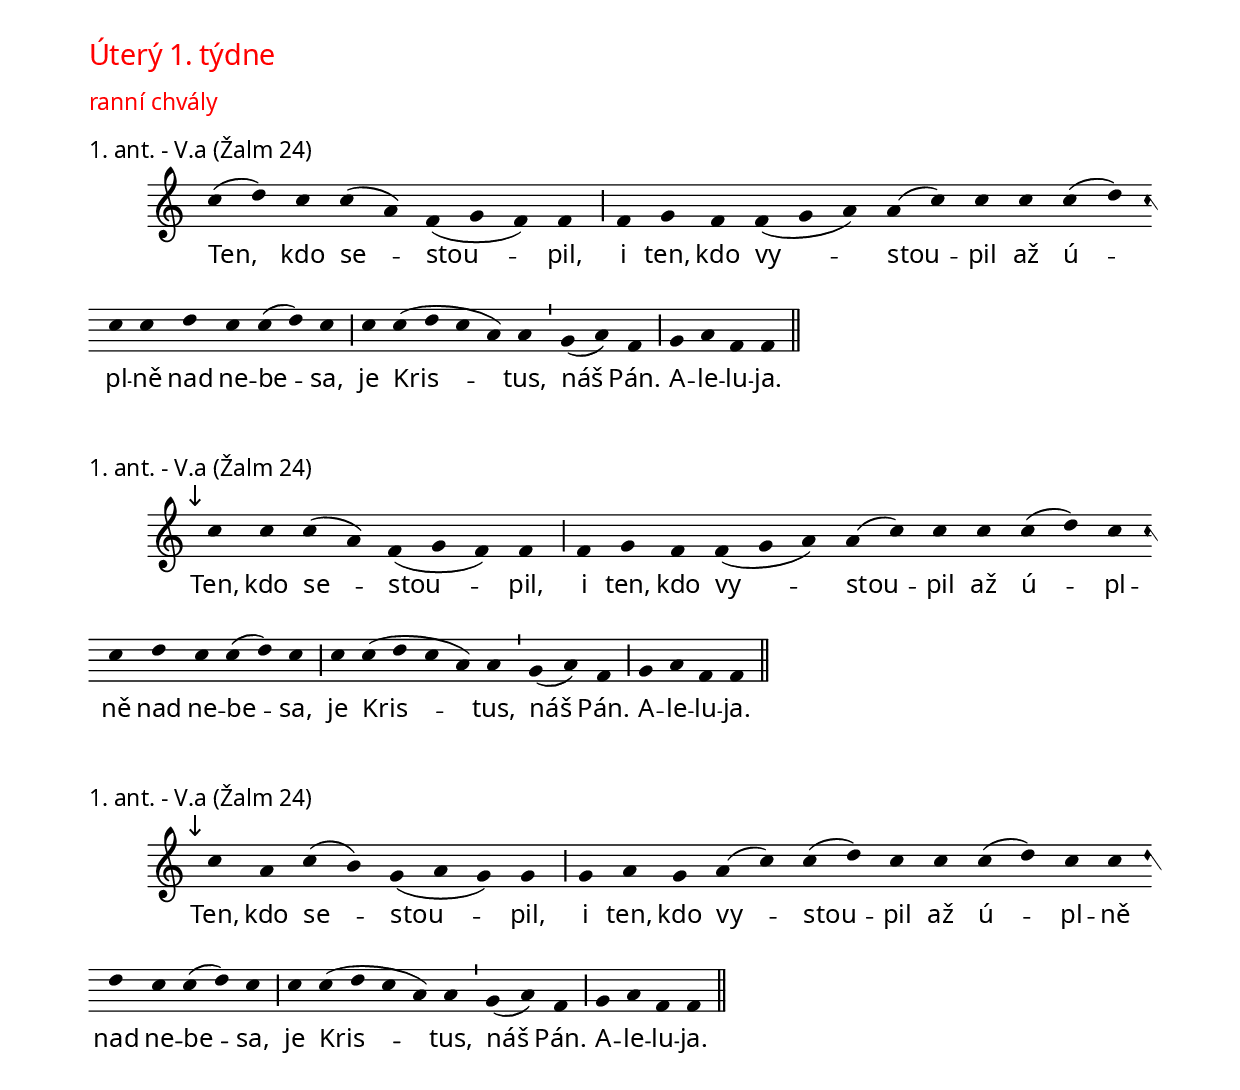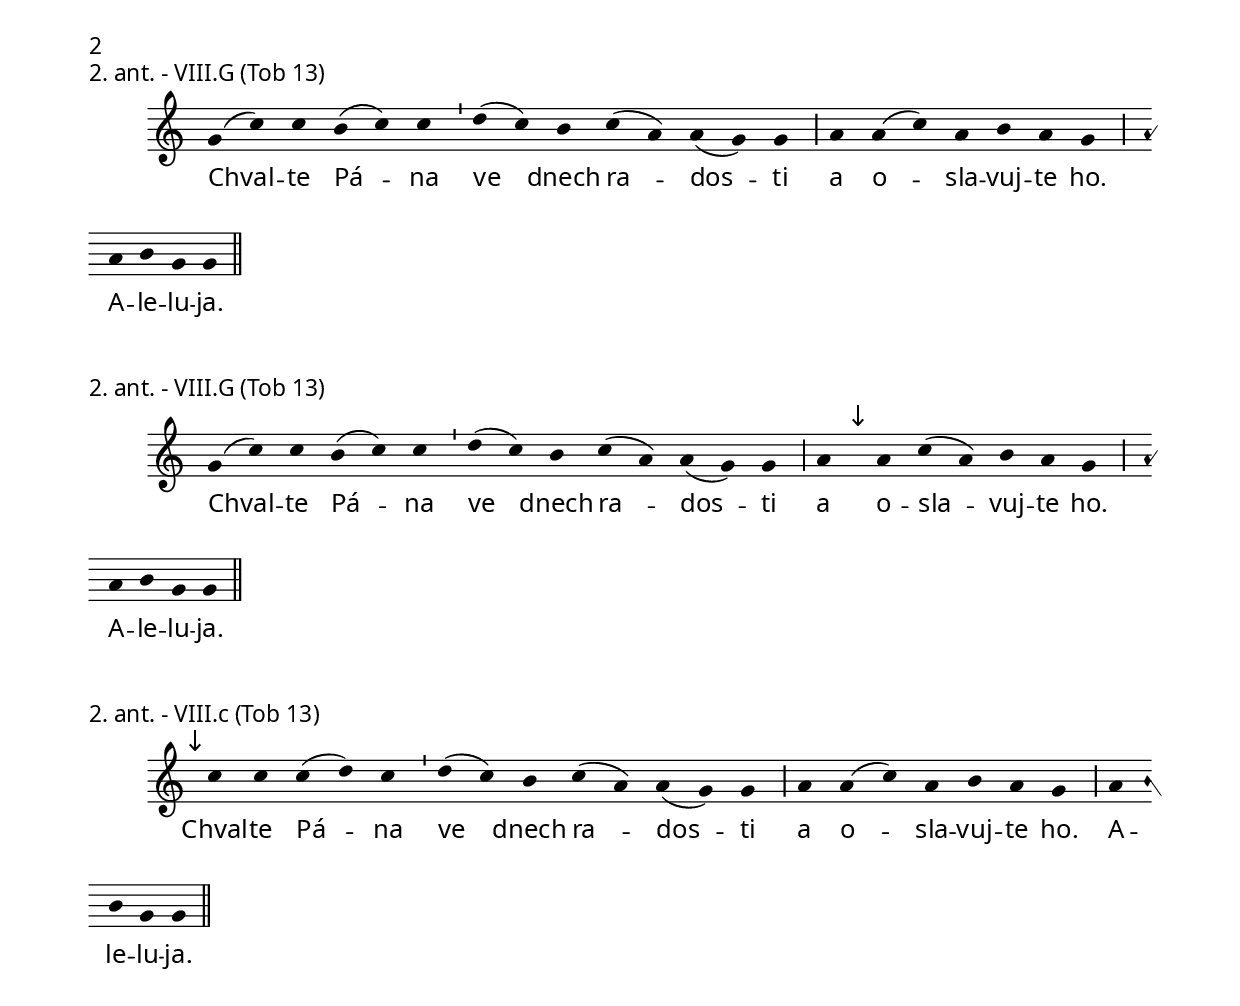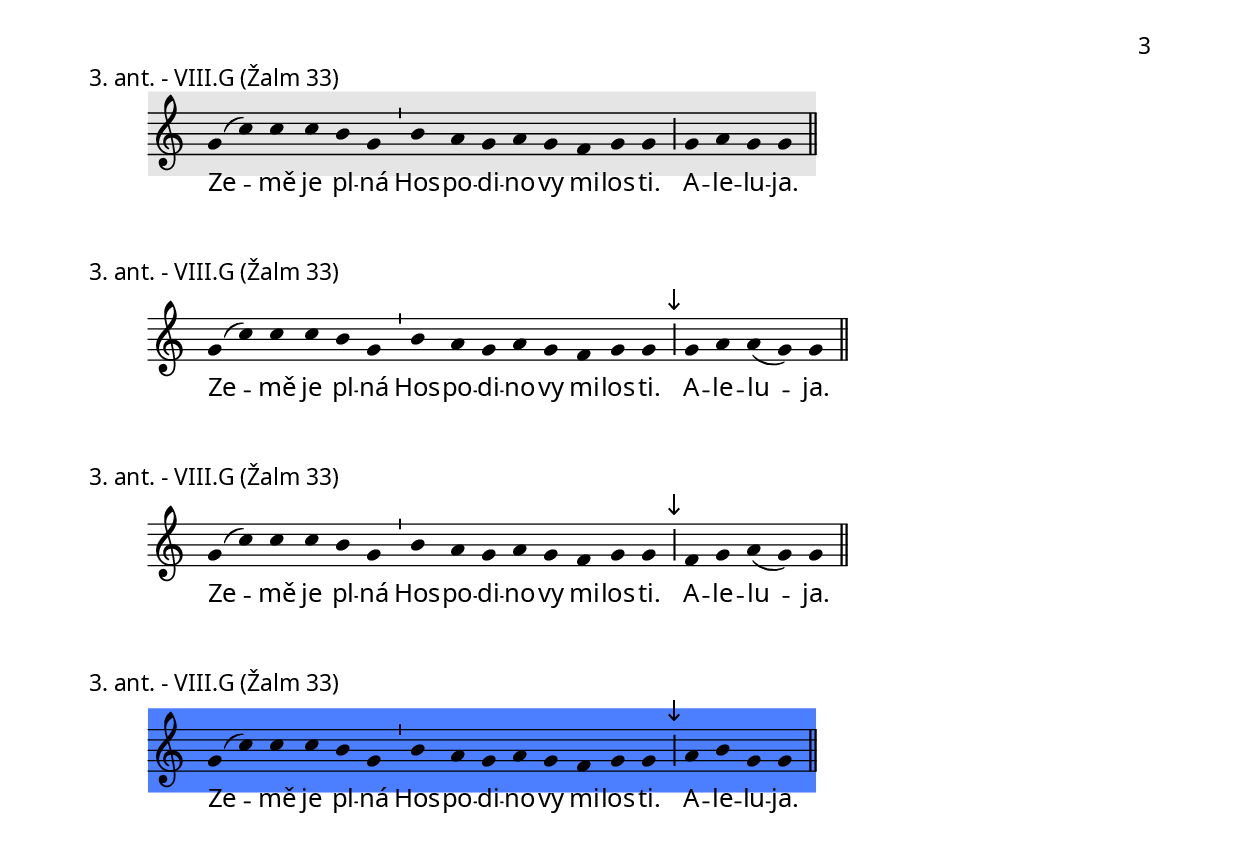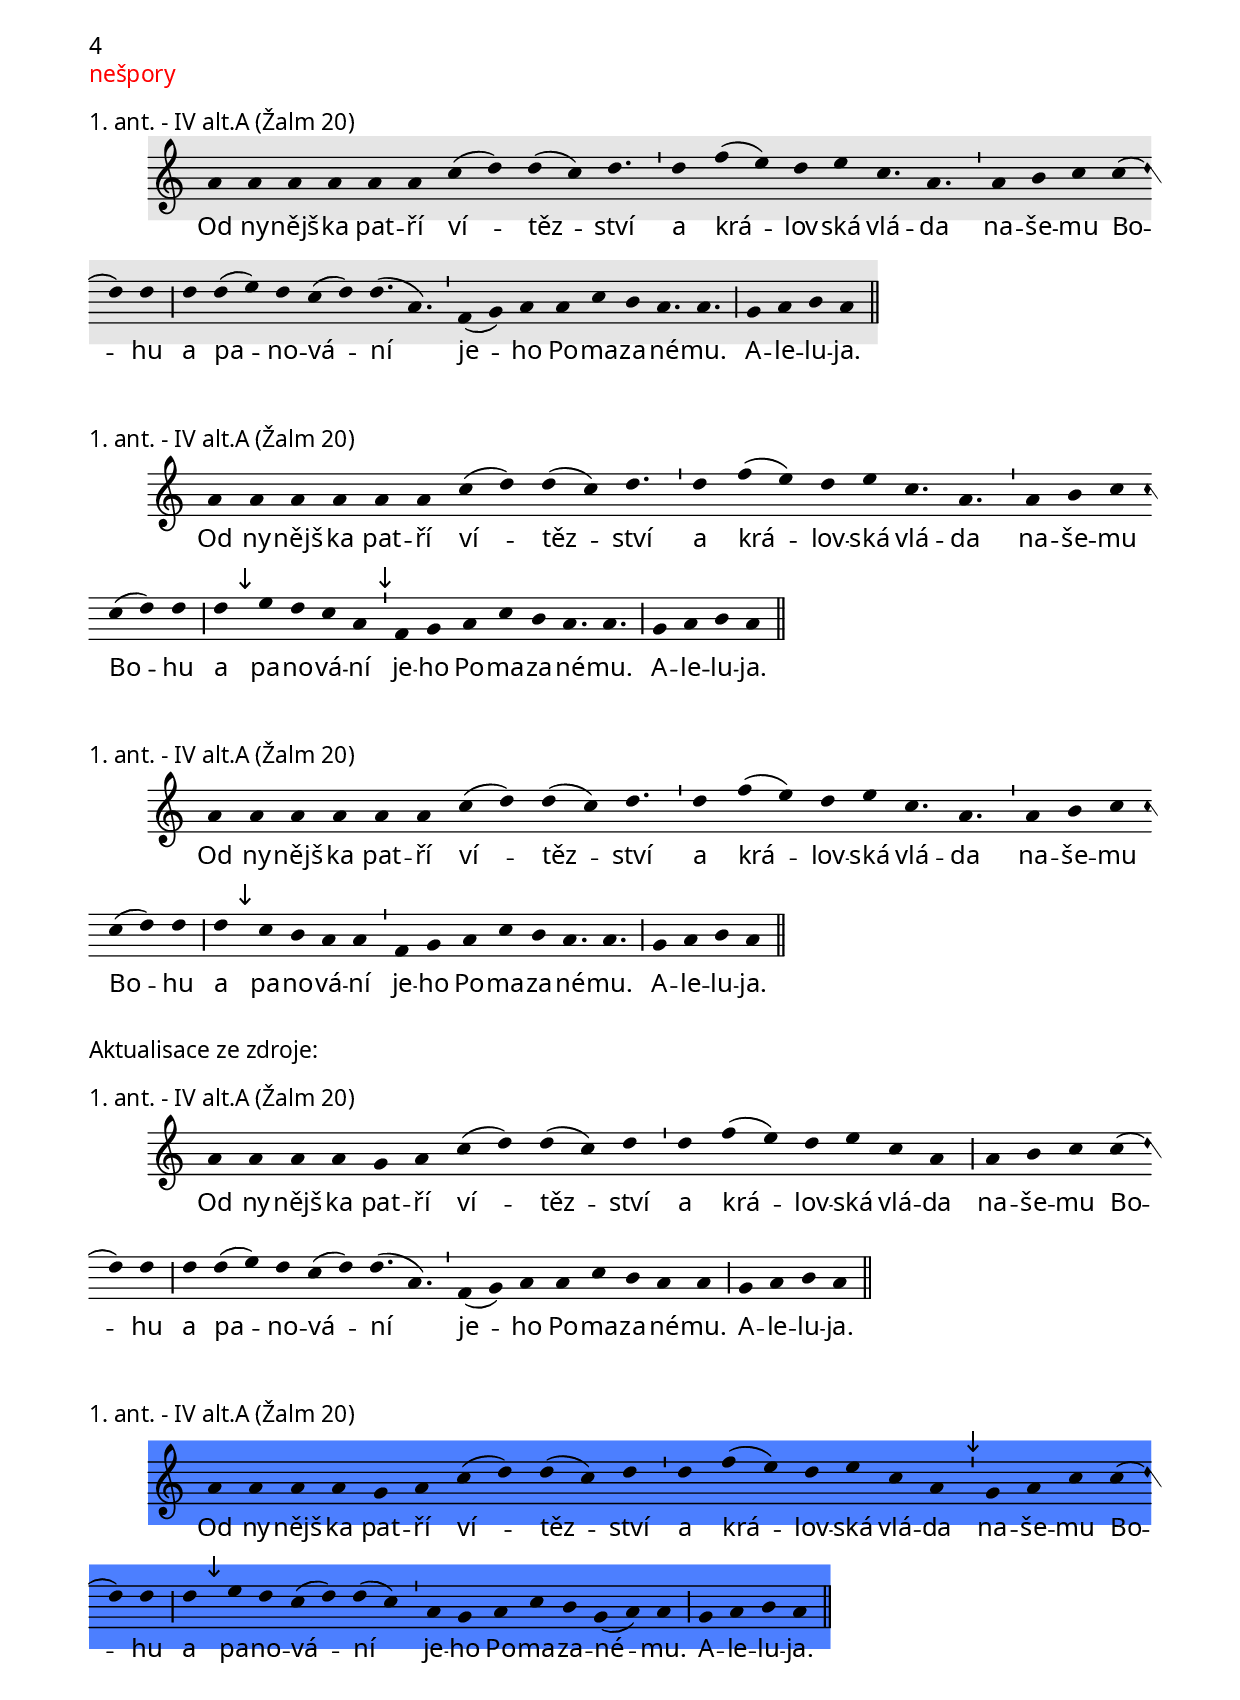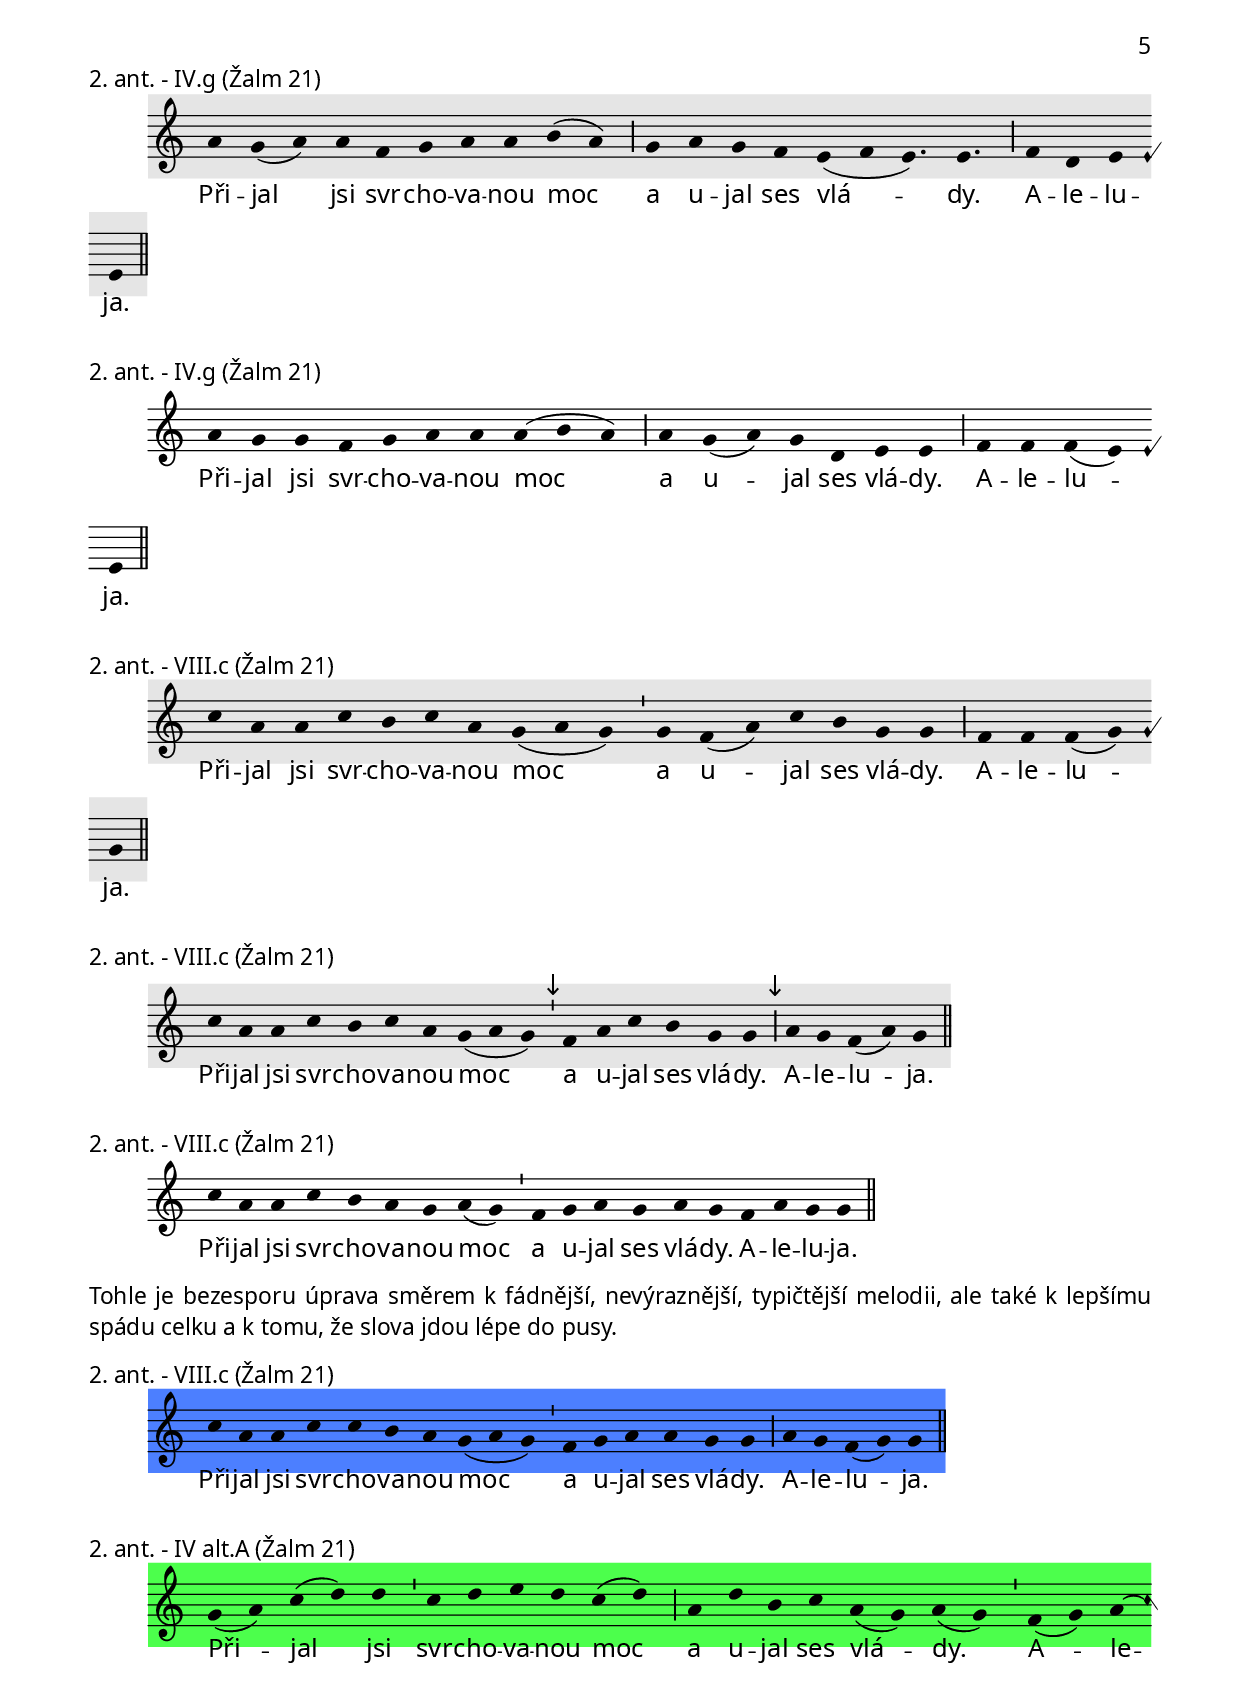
\include "../spolecne.ly"

\markup {\nadpisDen {Úterý 1. týdne}}

\markup {\nadpisHodinka {"ranní chvály"}}

\score {
  \relative c'' {
    \choralniRezim
    c4( d) c c( a) f( g f) f \barMaior
    f g f f( g a) a( c) c c c( d) c c d c c( d) c \barMaior
    c c( d c a) a \barMin g( a) f \barMaior
    g a f f \barFinalis
  }
  \addlyrics {
    Ten, kdo se -- stou -- pil,
    i ten, kdo vy -- stou -- pil až ú -- pl -- ně nad ne -- be -- sa,
    je Kris -- tus, náš Pán.
    A -- le -- lu -- ja.
  }
  \header {
    quid = "1. ant."
    modus = "V"
    differentia = "a"
    psalmus = "Žalm 24"
    id = "rch-a1"
    piece = \markup {\sestavTitulek}
  }
}

\score {
  \relative c'' {
    \choralniRezim
    \mark\sipka c4 c c( a) f( g f) f \barMaior
    f g f f( g a) a( c) c c c( d) c c d c c( d) c \barMaior
    c c( d c a) a \barMin g( a) f \barMaior
    g a f f \barFinalis
  }
  \addlyrics {
    Ten, kdo se -- stou -- pil,
    i ten, kdo vy -- stou -- pil až ú -- pl -- ně nad ne -- be -- sa,
    je Kris -- tus, náš Pán.
    A -- le -- lu -- ja.
  }
  \header {
    quid = "1. ant."
    modus = "V"
    differentia = "a"
    psalmus = "Žalm 24"
    id = "rch-a1"
    piece = \markup {\sestavTitulek}
  }
}

\score {
  \relative c'' {
    \choralniRezim
    \mark\sipka c4 a c( b) g( a g) g \barMaior
    g a g a( c) c( d) c c c( d) c c d c c( d) c \barMaior
    c c( d c a) a \barMin g( a) f \barMaior
    g a f f \barFinalis
  }
  \addlyrics {
    Ten, kdo se -- stou -- pil,
    i ten, kdo vy -- stou -- pil až ú -- pl -- ně nad ne -- be -- sa,
    je Kris -- tus, náš Pán.
    A -- le -- lu -- ja.
  }
  \header {
    quid = "1. ant."
    modus = "V"
    differentia = "a"
    psalmus = "Žalm 24"
    id = "rch-a1"
    piece = \markup {\sestavTitulek}
  }
}

\pageBreak

\score {
  \relative c'' {
    \choralniRezim
    g4( c) c b( c) c \barMin d( c) b c( a) a( g) g \barMaior
    a a( c) a b a g \barMaior
    a b g g \barFinalis
  }
  \addlyrics {
    Chval -- te Pá -- na ve dnech ra -- dos -- ti
    a o -- sla -- vuj -- te ho.
    A -- le -- lu -- ja.
  }
  \header {
    quid = "2. ant."
    modus = "VIII"
    differentia = "G"
    psalmus = "Tob 13"
    id = "rch-a2"
    piece = \markup {\sestavTitulek}
  }
}

\score {
  \relative c'' {
    \choralniRezim
    g4( c) c b( c) c \barMin d( c) b c( a) a( g) g \barMaior
    a \mark\sipka a c( a) b a g \barMaior
    a b g g \barFinalis
  }
  \addlyrics {
    Chval -- te Pá -- na ve dnech ra -- dos -- ti
    a o -- sla -- vuj -- te ho.
    A -- le -- lu -- ja.
  }
  \header {
    quid = "2. ant."
    modus = "VIII"
    differentia = "G"
    psalmus = "Tob 13"
    id = "rch-a2"
    piece = \markup {\sestavTitulek}
  }
}

\score {
  \relative c'' {
    \choralniRezim
    \mark\sipka c4 c c( d) c \barMin d( c) b c( a) a( g) g \barMaior
    a a( c) a b a g \barMaior
    a b g g \barFinalis
  }
  \addlyrics {
    Chval -- te Pá -- na ve dnech ra -- dos -- ti
    a o -- sla -- vuj -- te ho.
    A -- le -- lu -- ja.
  }
  \header {
    quid = "2. ant."
    modus = "VIII"
    differentia = "c"
    psalmus = "Tob 13"
    id = "rch-a2"
    piece = \markup {\sestavTitulek}
  }
}

\pageBreak

\score {
  \relative c'' {
    \zvyraznovacSedy
    \choralniRezim
    g4( c) c c b g \barMin b a g a g f g g \barMaior
    g a g g \barFinalis
  }
  \addlyrics {
    Ze -- mě je pl -- ná
    Hos -- po -- di -- no -- vy mi -- los -- ti.
    A -- le -- lu -- ja.
  }
  \header {
    quid = "3. ant."
    modus = "VIII"
    differentia = "G"
    psalmus = "Žalm 33"
    id = "rch-a3"
    piece = \markup {\sestavTitulek}
  }
}

\score {
  \relative c'' {
    \choralniRezim
    g4( c) c c b g \barMin b a g a g f g g \barMaior
    \mark\sipka g a a( g) g \barFinalis
  }
  \addlyrics {
    Ze -- mě je pl -- ná
    Hos -- po -- di -- no -- vy mi -- los -- ti.
    A -- le -- lu -- ja.
  }
  \header {
    quid = "3. ant."
    modus = "VIII"
    differentia = "G"
    psalmus = "Žalm 33"
    id = "rch-a3"
    piece = \markup {\sestavTitulek}
  }
}

\score {
  \relative c'' {
    \choralniRezim
    g4( c) c c b g \barMin b a g a g f g g \barMaior
    \mark\sipka f g a( g) g \barFinalis
  }
  \addlyrics {
    Ze -- mě je pl -- ná
    Hos -- po -- di -- no -- vy mi -- los -- ti.
    A -- le -- lu -- ja.
  }
  \header {
    quid = "3. ant."
    modus = "VIII"
    differentia = "G"
    psalmus = "Žalm 33"
    id = "rch-a3"
    piece = \markup {\sestavTitulek}
  }
}

\score {
  \relative c'' {
    \zvyraznovacModry
    \choralniRezim
    g4( c) c c b g \barMin b a g a g f g g \barMaior
    \mark\sipka a b g g \barFinalis
  }
  \addlyrics {
    Ze -- mě je pl -- ná
    Hos -- po -- di -- no -- vy mi -- los -- ti.
    A -- le -- lu -- ja.
  }
  \header {
    quid = "3. ant."
    modus = "VIII"
    differentia = "G"
    psalmus = "Žalm 33"
    id = "rch-a3"
    piece = \markup {\sestavTitulek}
  }
}

\pageBreak

\markup {\nadpisHodinka {"nešpory"}}

\score {
  \relative c'' {
    \zvyraznovacSedy
    \choralniRezim
    a4 a a a a a c( d) d( c) d4. \barMin
    d4 f( e) d e c4. a \barMin
    a4 b c c( d) d \barMaior
    d d( e) d c( d) d4.( a) \barMin
    f4( g) a a c b a4. a \barMaior
    g4 a b a \barFinalis
  }
  \addlyrics {
    Od ny -- nějš -- ka pat -- ří ví -- těz -- ství
    a krá -- lov -- ská vlá -- da
    na -- še -- mu Bo -- hu
    a pa -- no -- vá -- ní
    je -- ho Po -- ma -- za -- né -- mu.
    A -- le -- lu -- ja.
  }
  \header {
    quid = "1. ant."
    modus = "IV alt"
    differentia = "A"
    psalmus = "Žalm 20"
    id = "ne-a1"
    fons = "začátek: žaltář, čt 2.t., nešp., 3.ant."
    piece = \markup {\sestavTitulek}
  }
}

\score {
  \relative c'' {
    \choralniRezim
    a4 a a a a a c( d) d( c) d4. \barMin
    d4 f( e) d e c4. a \barMin
    a4 b c c( d) d \barMaior
    d \mark\sipka e d c a \barMin
    \mark\sipka f g a c b a4. a \barMaior
    g4 a b a \barFinalis
  }
  \addlyrics {
    Od ny -- nějš -- ka pat -- ří ví -- těz -- ství
    a krá -- lov -- ská vlá -- da
    na -- še -- mu Bo -- hu
    a pa -- no -- vá -- ní
    je -- ho Po -- ma -- za -- né -- mu.
    A -- le -- lu -- ja.
  }
  \header {
    quid = "1. ant."
    modus = "IV alt"
    differentia = "A"
    psalmus = "Žalm 20"
    id = "ne-a1"
    fons = "začátek: žaltář, čt 2.t., nešp., 3.ant."
    piece = \markup {\sestavTitulek}
  }
}

\score {
  \relative c'' {
    \choralniRezim
    a4 a a a a a c( d) d( c) d4. \barMin
    d4 f( e) d e c4. a \barMin
    a4 b c c( d) d \barMaior
    d \mark\sipka c b a a \barMin
    f g a c b a4. a \barMaior
    g4 a b a \barFinalis
  }
  \addlyrics {
    Od ny -- nějš -- ka pat -- ří ví -- těz -- ství
    a krá -- lov -- ská vlá -- da
    na -- še -- mu Bo -- hu
    a pa -- no -- vá -- ní
    je -- ho Po -- ma -- za -- né -- mu.
    A -- le -- lu -- ja.
  }
  \header {
    quid = "1. ant."
    modus = "IV alt"
    differentia = "A"
    psalmus = "Žalm 20"
    id = "ne-a1"
    fons = "začátek: žaltář, čt 2.t., nešp., 3.ant."
    piece = \markup {\sestavTitulek}
  }
}

\markup\aktualisace

\score {
  \relative c'' {
    \choralniRezim
    a4 a a a g a c( d) d( c) d \barMin
    d f( e) d e c a \barMaior
    a4 b c c( d) d \barMaior
    d d( e) d c( d) d4.( a) \barMin
    f4( g) a a c b a a \barMaior
    g4 a b a \barFinalis
  }
  \addlyrics {
    Od ny -- nějš -- ka pat -- ří ví -- těz -- ství
    a krá -- lov -- ská vlá -- da
    na -- še -- mu Bo -- hu
    a pa -- no -- vá -- ní
    je -- ho Po -- ma -- za -- né -- mu.
    A -- le -- lu -- ja.
  }
  \header {
    quid = "1. ant."
    modus = "IV alt"
    differentia = "A"
    psalmus = "Žalm 20"
    id = "ne-a1"
    fons = "začátek: žaltář, čt 2.t., nešp., 3.ant."
    fial = "antifony/tyden2_5ctvrtek.ly#ne-ant3?zacatek"
    piece = \markup {\sestavTitulek}
  }
}

\score {
  \relative c'' {
    \zvyraznovacModry
    \choralniRezim
    a4 a a a g a c( d) d( c) d \barMin
    d f( e) d e c a \barMin
    \mark\sipka g a c c( d) d \barMaior
    d \mark\sipka e d c( d) d( c) \barMin
    a g a c b g( a) a \barMaior
    g4 a b a \barFinalis
  }
  \addlyrics {
    Od ny -- nějš -- ka pat -- ří ví -- těz -- ství
    a krá -- lov -- ská vlá -- da
    na -- še -- mu Bo -- hu
    a pa -- no -- vá -- ní
    je -- ho Po -- ma -- za -- né -- mu.
    A -- le -- lu -- ja.
  }
  \header {
    quid = "1. ant."
    modus = "IV alt"
    differentia = "A"
    psalmus = "Žalm 20"
    id = "ne-a1"
    fons = "začátek: žaltář, čt 2.t., nešp., 3.ant."
    fial = "antifony/tyden2_5ctvrtek.ly#ne-ant3?zacatek"
    piece = \markup {\sestavTitulek}
  }
}

\pageBreak

\score {
  \relative c'' {
    \zvyraznovacSedy
    \choralniRezim
    a4 g( a) a f g a a b( a) \barMaior
    g a g f e( f e4.) e \barMaior
    f4 d e e \barFinalis
  }
  \addlyrics {
    Při -- jal jsi svr -- cho -- va -- nou moc
    a u -- jal ses vlá -- dy.
    A -- le -- lu -- ja.
  }
  \header {
    quid = "2. ant."
    modus = "IV"
    differentia = "g"
    psalmus = "Žalm 21"
    id = "ne-a2"
    placet = "upravil bych ujal ses"
    piece = \markup {\sestavTitulek}
  }
}

\score {
  \relative c'' {
    \choralniRezim
    a4 g g f g a a a( b a) \barMaior
    a g( a) g d e e \barMaior
    f4 f f( e) e \barFinalis
  }
  \addlyrics {
    Při -- jal jsi svr -- cho -- va -- nou moc
    a u -- jal ses vlá -- dy.
    A -- le -- lu -- ja.
  }
  \header {
    quid = "2. ant."
    modus = "IV"
    differentia = "g"
    psalmus = "Žalm 21"
    id = "ne-a2"
    piece = \markup {\sestavTitulek}
  }
}

\score {
  \relative c'' {
    \zvyraznovacSedy
    \choralniRezim
    c4 a a c b c a g( a g) \barMin
    g f( a) c b g g \barMaior
    f f f( g) g \barFinalis
  }
  \addlyrics {
    Při -- jal jsi svr -- cho -- va -- nou moc
    a u -- jal ses vlá -- dy.
    A -- le -- lu -- ja.
  }
  \header {
    quid = "2. ant."
    modus = "VIII"
    differentia = "c"
    psalmus = "Žalm 21"
    id = "ne-a2"
    piece = \markup {\sestavTitulek}
  }
}

\score {
  \relative c'' {
    \zvyraznovacSedy
    \choralniRezim
    c4 a a c b c a g( a g) \barMin
    \mark\sipka f a c b g g \barMaior
    \mark\sipka a g f( a) g \barFinalis
  }
  \addlyrics {
    Při -- jal jsi svr -- cho -- va -- nou moc
    a u -- jal ses vlá -- dy.
    A -- le -- lu -- ja.
  }
  \header {
    quid = "2. ant."
    modus = "VIII"
    differentia = "c"
    psalmus = "Žalm 21"
    id = "ne-a2"
    piece = \markup {\sestavTitulek}
  }
}

\score {
  \relative c'' {
    \choralniRezim
    c4 a a c b a g a( g) \barMin
    f g a g a g
    f a g g \barFinalis
  }
  \addlyrics {
    Při -- jal jsi svr -- cho -- va -- nou moc
    a u -- jal ses vlá -- dy.
    A -- le -- lu -- ja.
  }
  \header {
    quid = "2. ant."
    modus = "VIII"
    differentia = "c"
    psalmus = "Žalm 21"
    id = "ne-a2"
    piece = \markup {\sestavTitulek}
  }
}

\markup\justify{
  Tohle je bezesporu úprava směrem k fádnější, nevýraznější,
  typičtější melodii, ale také k lepšímu spádu celku
  a k tomu, že slova jdou lépe do pusy.
}

\score {
  \relative c'' {
    \zvyraznovacModry
    \choralniRezim
    c4 a a c c b a g( a g) \barMin
    f g a a g g \barMaior
    a g f( g) g \barFinalis
  }
  \addlyrics {
    Při -- jal jsi svr -- cho -- va -- nou moc
    a u -- jal ses vlá -- dy.
    A -- le -- lu -- ja.
  }
  \header {
    quid = "2. ant."
    modus = "VIII"
    differentia = "c"
    psalmus = "Žalm 21"
    id = "ne-a2"
    piece = \markup {\sestavTitulek}
  }
}

\score {
  \relative c'' {
    \zvyraznovacZeleny
    \choralniRezim
    g4( a) c( d) d \barMin
    c d e d c( d) \barMaior
    a d b c a( g) a( g) \barMin
    f( g) a( c) a a \barFinalis
  }
  \addlyrics {
    Při -- jal jsi
    svr -- cho -- va -- nou moc
    a u -- jal ses vlá -- dy.
    A -- le -- lu -- ja.
  }
  \header {
    quid = "2. ant."
    modus = "IV alt"
    differentia = "A"
    psalmus = "Žalm 21"
    id = "ne-a2"
    piece = \markup {\sestavTitulek}
  }
}

%\score { \velikTIuteryNespAntIII }